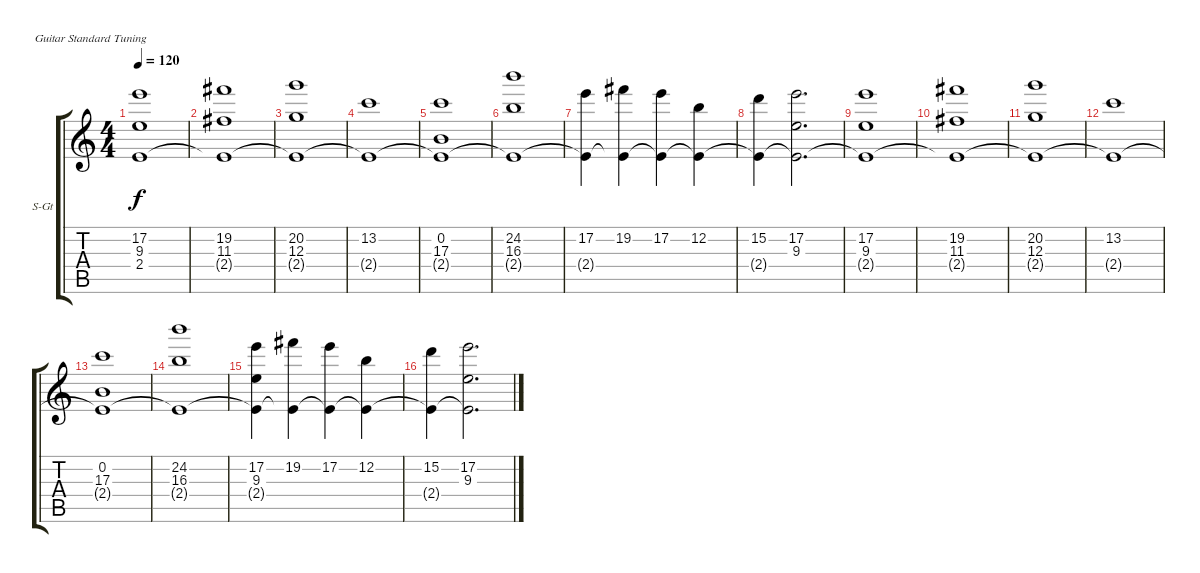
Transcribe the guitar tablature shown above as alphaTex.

\bracketExtendMode groupsimilarinstruments
\firstSystemTrackNameOrientation horizontal
\otherSystemsTrackNameOrientation horizontal
\track ("Синтезатор I" "S-Gt") {instrument voiceoohs}
\staff {score tabs}
\tuning (E4 B3 G3 D3 A2 E2)
\displaytranspose 12
\ts (4 4)
\tempo 120
\clef g2
\ks c
(17.2 9.3 2.4{t}).1{dy f} |
(19.2 11.3 2.4{t}).1 |
(20.2 12.3 2.4{t}).1 |
(13.2 2.4{t}).1 |
(0.2 17.3 2.4{t}).1 |
(24.2 16.3 2.4{t}).1 |
(17.2 2.4{t}).4 (19.2 2.4{t}).4 (17.2 2.4{t}).4 (12.2 2.4{t}).4 |
(15.2 2.4{t}).4 (17.2 9.3 2.4{t}).2{d} |
(17.2 9.3 2.4{t}).1 |
(19.2 11.3 2.4{t}).1 |
(20.2 12.3 2.4{t}).1 |
(13.2 2.4{t}).1 |
(0.2 17.3 2.4{t}).1 |
(24.2 16.3 2.4{t}).1 |
(17.2 9.3 2.4{t}).4 (19.2 2.4{t}).4 (17.2 2.4{t}).4 (12.2 2.4{t}).4 |
(15.2 2.4{t}).4 (17.2 9.3 2.4{t}).2{d}
